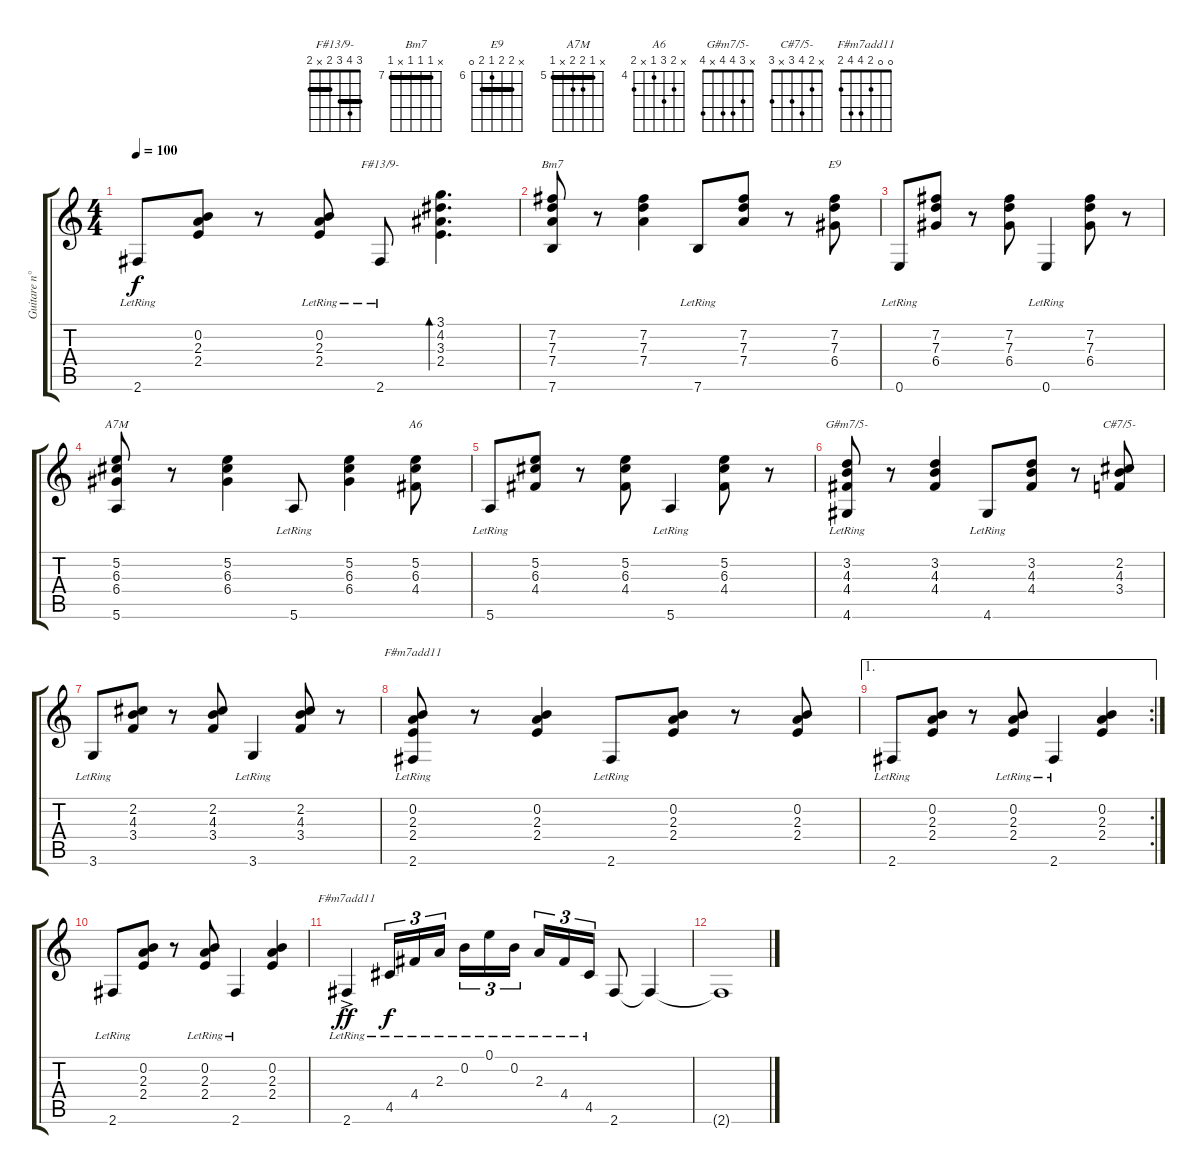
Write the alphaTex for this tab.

\track ("Guitare n°1" "Guitare n°") {instrument acousticguitarnylon}
\staff {score tabs}
\tuning (E4 B3 G3 D3 A2 E2) {hide}
\chord ("F#13/9-" 3 4 3 2 x 2) {barre (2 3)}
\chord ("Bm7" x 7 7 7 x 7) {firstfret 7 barre 7}
\chord ("E9" x 7 7 6 7 0) {firstfret 6 barre 7}
\chord ("A7M" x 5 6 6 x 5) {firstfret 5 barre 5}
\chord ("A6" x 5 6 4 x 5) {firstfret 4}
\chord ("G#m7/5-" x 3 4 4 x 4)
\chord ("C#7/5-" x 2 4 3 x 3)
\chord ("F#m7add11" x 0 2 2 x 2)
\chord ("F#m7add11" 0 0 2 4 4 2)
\ts (4 4)
\tempo 100
\clef g2
\ks c
2.6{lr}.8{dy f} (0.2 2.3 2.4).8 r.8 (0.2 2.3 2.4{lr}).8 2.6{lr}.8{ch "F#13/9-"} (3.1 4.2 3.3 2.4).4{d bd 480} |
(7.2 7.3 7.4 7.6).8{ch "Bm7"} r.8 (7.2 7.3 7.4).4 7.6{lr}.8 (7.2 7.3 7.4).8 r.8 (7.2 7.3 6.4).8{ch "E9"} |
0.6{lr}.8 (7.2 7.3 6.4).8 r.8 (7.2 7.3 6.4).8 0.6{lr}.4 (7.2 7.3 6.4).8 r.8 |
(5.2 6.3 6.4 5.6).8{ch "A7M"} r.8 (5.2 6.3 6.4).4 5.6{lr}.8 (5.2 6.3 6.4).4 (5.2 6.3 4.4).8{ch "A6"} |
5.6{lr}.8 (5.2 6.3 4.4).8 r.8 (5.2 6.3 4.4).8 5.6{lr}.4 (5.2 6.3 4.4).8 r.8 |
(3.2 4.3 4.4 4.6{lr}).8{ch "G#m7/5-"} r.8 (3.2 4.3 4.4).4 4.6{lr}.8 (3.2 4.3 4.4).8 r.8 (2.2 4.3 3.4).8{ch "C#7/5-"} |
3.6{lr}.8 (2.2 4.3 3.4).8 r.8 (2.2 4.3 3.4).8 3.6{lr}.4 (2.2 4.3 3.4).8 r.8 |
(0.2 2.3 2.4 2.6{lr}).8{ch "F#m7add11"} r.8 (0.2 2.3 2.4).4 2.6{lr}.8 (0.2 2.3 2.4).8 r.8 (0.2 2.3 2.4).8 |
\ae 1
\rc 2
2.6{lr}.8 (0.2 2.3 2.4).8 r.8 (0.2 2.3 2.4{lr}).8 2.6{lr}.4 (0.2 2.3 2.4).4 |
2.6{lr}.8 (0.2 2.3 2.4).8 r.8 (0.2 2.3 2.4{lr}).8 2.6{lr}.4 (0.2 2.3 2.4).4 |
2.6{ac lr}.4{ch "F#m7add11" dy ff} 4.5{lr}.16{tu (3 2) dy f} 4.4{lr}.16{tu (3 2)} 2.3{lr}.16{tu (3 2) beam splitsecondary} 0.2{lr}.16{tu (3 2)} 0.1{lr}.16{tu (3 2)} 0.2{lr}.16{tu (3 2)} 2.3{lr}.16{tu (3 2)} 4.4{lr}.16{tu (3 2)} 4.5{lr}.16{tu (3 2)} 2.6.8 2.6{t}.4 |
2.6{t}.1
